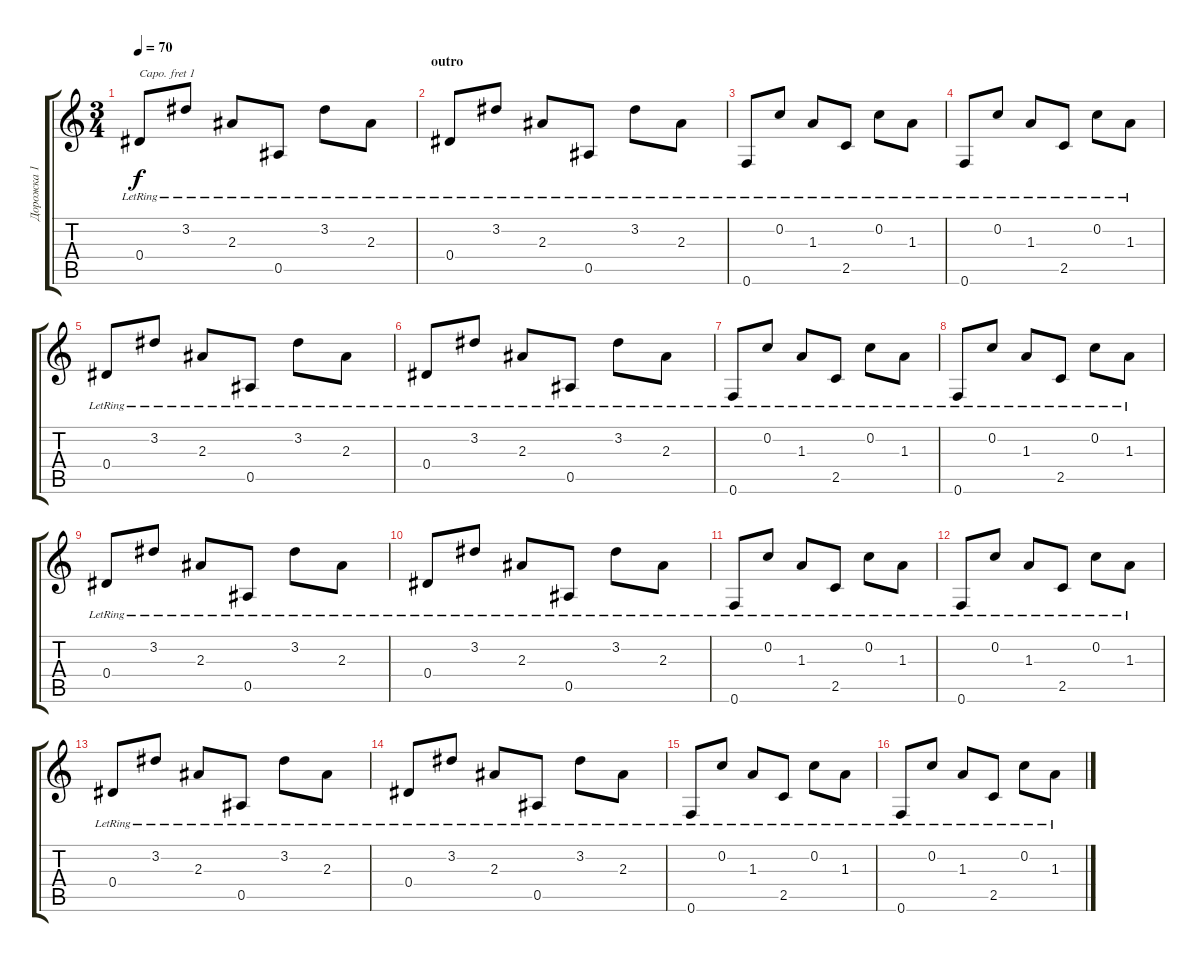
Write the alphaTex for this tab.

\track ("Дорожка 1" "Дорожка 1") {instrument acousticguitarnylon}
\staff {score tabs}
\capo 1
\tuning (E4 B3 G3 D3 A2 E2) {hide}
\ts (3 4)
\tempo 70
\clef g2
\ks c
0.4{lr}.8{dy f} 3.2{lr}.8 2.3{lr}.8 0.5{lr}.8 3.2{lr}.8 2.3{lr}.8 |
\section ("" "outro")
0.4{lr}.8 3.2{lr}.8 2.3{lr}.8 0.5{lr}.8 3.2{lr}.8 2.3{lr}.8 |
0.6{lr}.8 0.2{lr}.8 1.3{lr}.8 2.5{lr}.8 0.2{lr}.8 1.3{lr}.8 |
0.6{lr}.8 0.2{lr}.8 1.3{lr}.8 2.5{lr}.8 0.2{lr}.8 1.3{lr}.8 |
0.4{lr}.8 3.2{lr}.8 2.3{lr}.8 0.5{lr}.8 3.2{lr}.8 2.3{lr}.8 |
0.4{lr}.8 3.2{lr}.8 2.3{lr}.8 0.5{lr}.8 3.2{lr}.8 2.3{lr}.8 |
0.6{lr}.8 0.2{lr}.8 1.3{lr}.8 2.5{lr}.8 0.2{lr}.8 1.3{lr}.8 |
0.6{lr}.8 0.2{lr}.8 1.3{lr}.8 2.5{lr}.8 0.2{lr}.8 1.3{lr}.8 |
0.4{lr}.8 3.2{lr}.8 2.3{lr}.8 0.5{lr}.8 3.2{lr}.8 2.3{lr}.8 |
0.4{lr}.8 3.2{lr}.8 2.3{lr}.8 0.5{lr}.8 3.2{lr}.8 2.3{lr}.8 |
0.6{lr}.8 0.2{lr}.8 1.3{lr}.8 2.5{lr}.8 0.2{lr}.8 1.3{lr}.8 |
0.6{lr}.8 0.2{lr}.8 1.3{lr}.8 2.5{lr}.8 0.2{lr}.8 1.3{lr}.8 |
0.4{lr}.8 3.2{lr}.8 2.3{lr}.8 0.5{lr}.8 3.2{lr}.8 2.3{lr}.8 |
0.4{lr}.8 3.2{lr}.8 2.3{lr}.8 0.5{lr}.8 3.2{lr}.8 2.3{lr}.8 |
0.6{lr}.8 0.2{lr}.8 1.3{lr}.8 2.5{lr}.8 0.2{lr}.8 1.3{lr}.8 |
0.6{lr}.8 0.2{lr}.8 1.3{lr}.8 2.5{lr}.8 0.2{lr}.8 1.3{lr}.8
